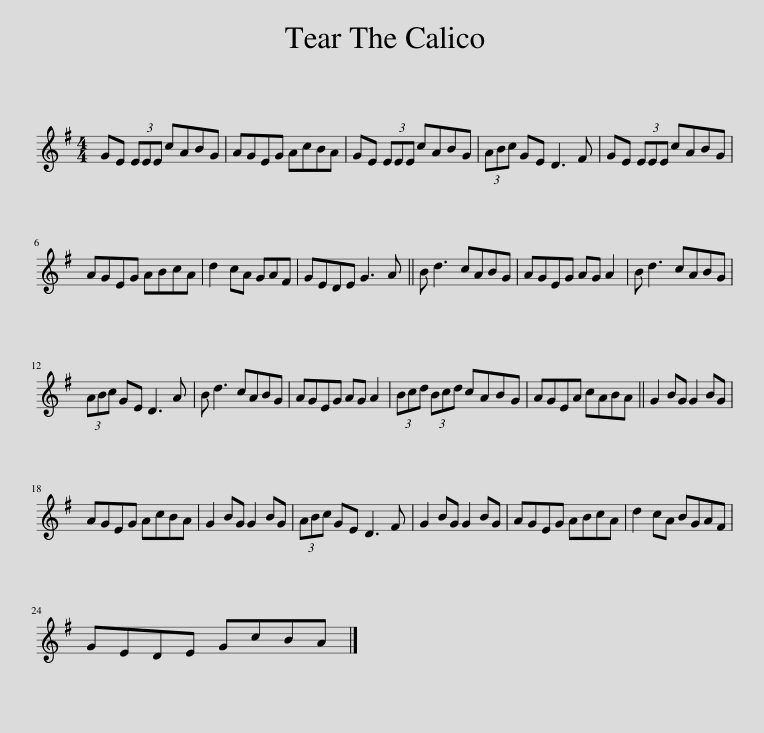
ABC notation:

X:1
L:1/8
M:4/4
I:linebreak $
K:G
V:1 treble
V:1
 GE (3EEE cABG | AGEG AcBA | GE (3EEE cABG | (3ABc GE D3 F | GE (3EEE cABG |$ %5
 AGEG ABcA | d2 cA GAF | GEDE G3 A || B d3 cABG | AGEG AG A2 | %10
 B d3 cABG |$ (3ABc GE D3 A | B d3 cABG | AGEG AG A2 | (3Bcd (3Bcd cABG | %15
 AGEA cABA || G2 BG G2 BG |$ AGEG AcBA | G2 BG G2 BG | (3ABc GE D3 F | %20
 G2 BG G2 BG | AGEG ABcA | d2 cA BGAF |$ GEDE GcBA |] %24
